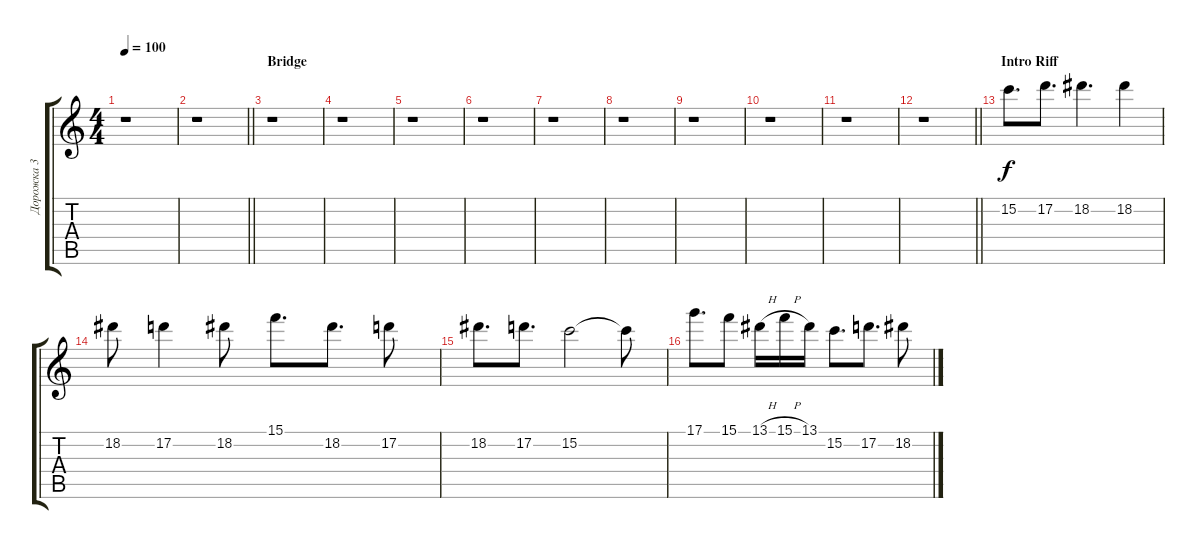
\track ("Дорожка 3" "Дорожка 3") {instrument distortionguitar}
\staff {score tabs}
\tuning (D4 A3 F3 C3 G2 C2) {hide}
\ts (4 4)
\tempo 100
\clef g2
\ks c
r.1{dy f} |
\barLineRight lightlight
r.1 |
\section ("" "Bridge")
r.1 |
r.1 |
r.1 |
r.1 |
r.1 |
r.1 |
r.1 |
r.1 |
r.1 |
\barLineRight lightlight
r.1 |
\section ("" "Intro Riff")
15.2.8{d volume 13} 17.2.8{d} 18.2.4{d} 18.2.4 |
18.2.8 17.2.4 18.2.8 15.1.8{d} 18.2.8{d} 17.2.8 |
18.2.8{d} 17.2.8{d} 15.2.2 15.2{t}.8 |
17.1.8{d} 15.1.8 13.1{h}.16 15.1{h}.16 13.1.16 15.2.8{d} 17.2.8{d} 18.2.8
